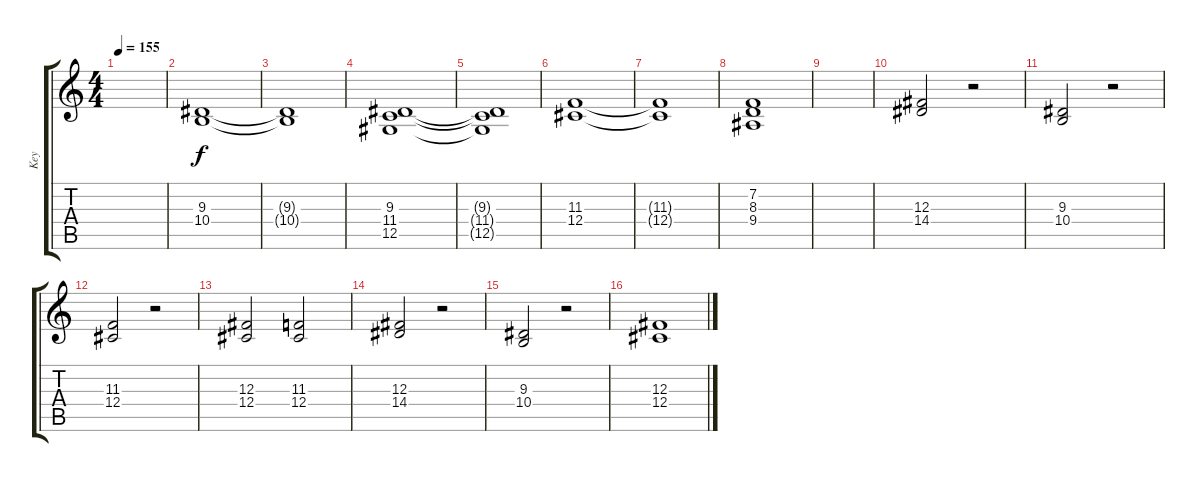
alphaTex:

\track ("Key" "Key") {instrument choiraahs}
\staff {score tabs}
\tuning (Eb4 Bb3 Gb3 Db3 Ab2 Eb2) {hide}
\ts (4 4)
\tempo 155
\clef g2
\ks c
|
(9.3 10.4).1 |
(9.3{t} 10.4{t}).1 |
(9.3 11.4 12.5).1 |
(9.3{t} 11.4{t} 12.5{t}).1 |
(11.3 12.4).1 |
(11.3{t} 12.4{t}).1 |
(7.2 8.3 9.4).1 |
|
(12.3 14.4).2 r.2 |
(9.3 10.4).2 r.2 |
(11.3 12.4).2 r.2 |
(12.3 12.4).2 (11.3 12.4).2 |
(12.3 14.4).2 r.2 |
(9.3 10.4).2 r.2 |
(12.3 12.4).1
